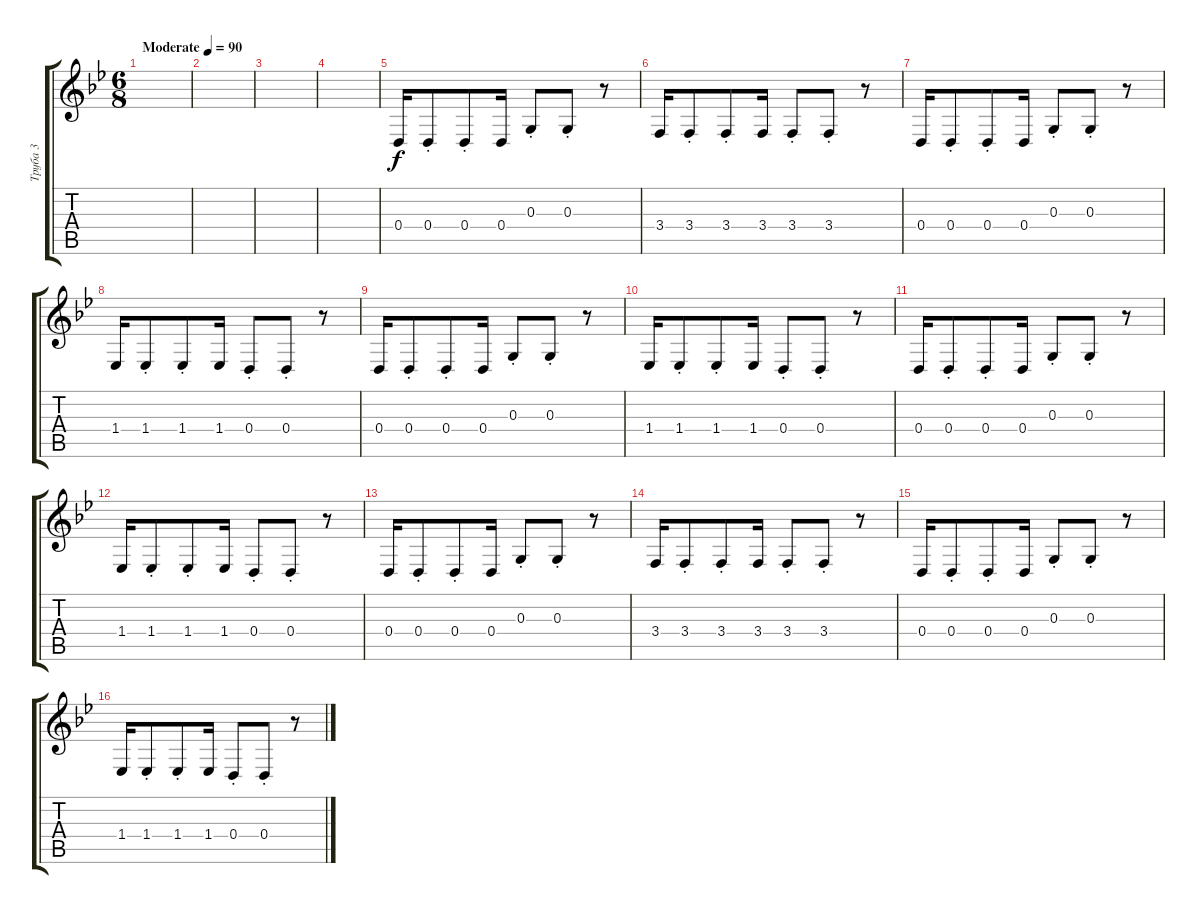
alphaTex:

\track ("Труба 3" "Труба 3") {instrument trumpet}
\staff {score tabs}
\tuning (E4 B3 G3 D3 A2 E2) {hide}
\ts (6 8)
\tempo (90 "Moderate")
\clef g2
\ks gminor
|
|
|
|
0.4.16 0.4{st}.8 0.4{st}.8 0.4.16 0.3{st}.8 0.3{st}.8 r.8 |
3.4.16 3.4{st}.8 3.4{st}.8 3.4.16 3.4{st}.8 3.4{st}.8 r.8 |
0.4.16 0.4{st}.8 0.4{st}.8 0.4.16 0.3{st}.8 0.3{st}.8 r.8 |
1.4.16 1.4{st}.8 1.4{st}.8 1.4.16 0.4{st}.8 0.4{st}.8 r.8 |
0.4.16 0.4{st}.8 0.4{st}.8 0.4.16 0.3{st}.8 0.3{st}.8 r.8 |
1.4.16 1.4{st}.8 1.4{st}.8 1.4.16 0.4{st}.8 0.4{st}.8 r.8 |
0.4.16 0.4{st}.8 0.4{st}.8 0.4.16 0.3{st}.8 0.3{st}.8 r.8 |
1.4.16 1.4{st}.8 1.4{st}.8 1.4.16 0.4{st}.8 0.4{st}.8 r.8 |
0.4.16 0.4{st}.8 0.4{st}.8 0.4.16 0.3{st}.8 0.3{st}.8 r.8 |
3.4.16 3.4{st}.8 3.4{st}.8 3.4.16 3.4{st}.8 3.4{st}.8 r.8 |
0.4.16 0.4{st}.8 0.4{st}.8 0.4.16 0.3{st}.8 0.3{st}.8 r.8 |
1.4.16 1.4{st}.8 1.4{st}.8 1.4.16 0.4{st}.8 0.4{st}.8 r.8
